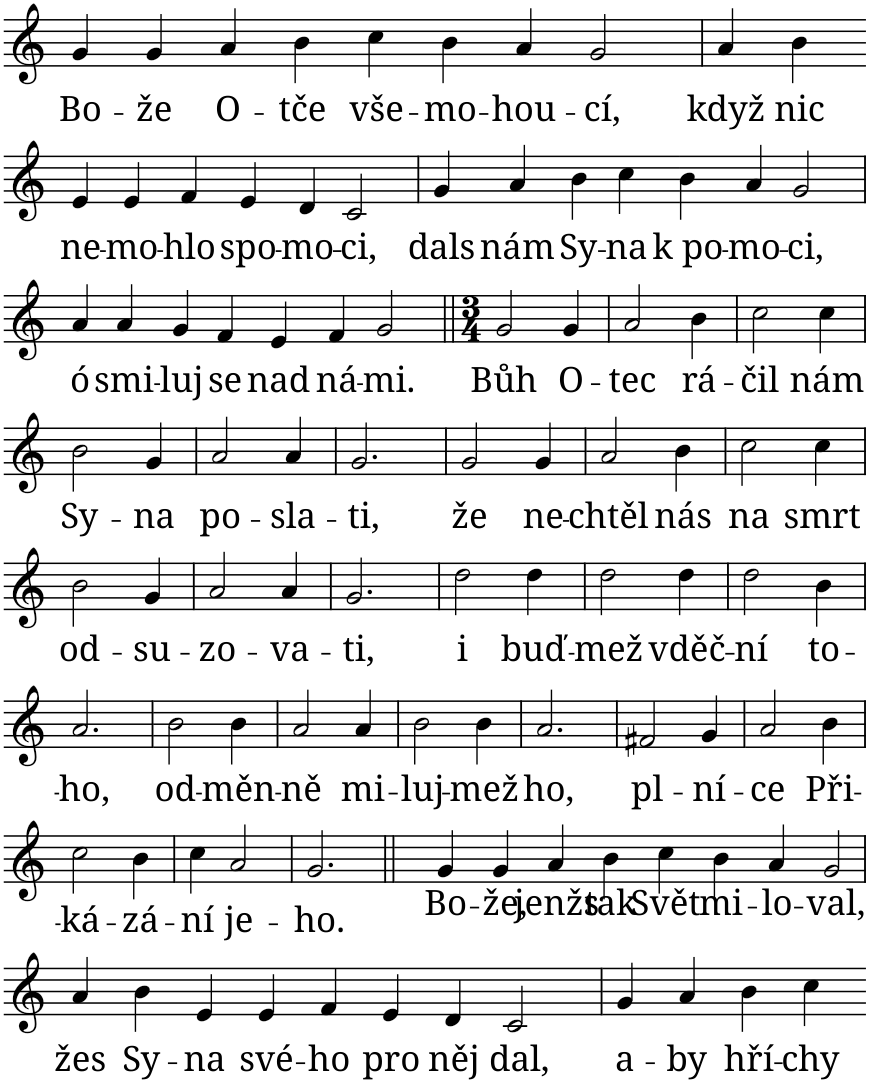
**kern	**text
*part1	*part1
*staff1	*staff1
*I"Piano	*
*I'Pno.	*
*clefG2	*
*k[]	*
*M7/1	*
=1	=1
!	!LO:LY:b
4g/	Bo-
!	!LO:LY:b
4g/	-že
!	!LO:LY:b
4a/	O-
!	!LO:LY:b
4b\	-tče
!	!LO:LY:b
4cc\	vše-
!	!LO:LY:b
4b\	-mo-
!	!LO:LY:b
4a/	-hou-
!	!LO:LY:b
2g/	-cí,
=2	=2
!	!LO:LY:b
4a/	když
!	!LO:LY:b
4b\	nic
!!LO:LB:g=z
=3-	=3-
!	!LO:LY:b
4e/	ne-
!	!LO:LY:b
4e/	-mo-
!	!LO:LY:b
4f/	-hlo
!	!LO:LY:b
4e/	spo-
!	!LO:LY:b
4d/	-mo-
!	!LO:LY:b
2c/	-ci,
=4	=4
!	!LO:LY:b
4g/	dals
!	!LO:LY:b
4a/	nám
!	!LO:LY:b
4b\	Sy-
!	!LO:LY:b
4cc\	-na
=5-	=5-
!	!LO:LY:b
4b\	k po-
!	!LO:LY:b
4a/	-mo-
!	!LO:LY:b
2g/	-ci,
!!LO:LB:g=z
=6	=6
!	!LO:LY:b
4a/	ó
!	!LO:LY:b
4a/	smi-
!	!LO:LY:b
4g/	-luj
!	!LO:LY:b
4f/	se
!	!LO:LY:b
4e/	nad
!	!LO:LY:b
4f/	ná-
!	!LO:LY:b
2g/	-mi.
=7||	=7||
*M3/4	*
!	!LO:LY:b
2g/	Bůh
!	!LO:LY:b
4g/	O-
=8	=8
!	!LO:LY:b
2a/	-tec
!	!LO:LY:b
4b\	rá-
=9	=9
!	!LO:LY:b
2cc\	-čil
!	!LO:LY:b
4cc\	nám
!!LO:LB:g=z
=10	=10
!	!LO:LY:b
2b\	Sy-
!	!LO:LY:b
4g/	-na
=11	=11
!	!LO:LY:b
2a/	po-
!	!LO:LY:b
4a/	-sla-
=12	=12
!	!LO:LY:b
2.g/	-ti,
=13	=13
!	!LO:LY:b
2g/	že
!	!LO:LY:b
4g/	ne-
=14	=14
!	!LO:LY:b
2a/	-chtěl
!	!LO:LY:b
4b\	nás
=15	=15
!	!LO:LY:b
2cc\	na
!	!LO:LY:b
4cc\	smrt
!!LO:LB:g=z
=16	=16
!	!LO:LY:b
2b\	od-
!	!LO:LY:b
4g/	-su-
=17	=17
!	!LO:LY:b
2a/	-zo-
!	!LO:LY:b
4a/	-va-
=18	=18
!	!LO:LY:b
2.g/	-ti,
=19	=19
!	!LO:LY:b
2dd\	i
!	!LO:LY:b
4dd\	buď-
=20	=20
!	!LO:LY:b
2dd\	-mež
!	!LO:LY:b
4dd\	vděč-
=21	=21
!	!LO:LY:b
2dd\	-ní
!	!LO:LY:b
4b\	to-
!!LO:LB:g=z
=22	=22
!	!LO:LY:b
2.a/	-ho,
=23	=23
!	!LO:LY:b
2b\	od-
!	!LO:LY:b
4b\	-měn-
=24	=24
!	!LO:LY:b
2a/	ně
!	!LO:LY:b
4a/	mi-
=25	=25
!	!LO:LY:b
2b\	-luj-
!	!LO:LY:b
4b\	-mež
=26	=26
!	!LO:LY:b
2.a/	ho,
=27	=27
!	!LO:LY:b
2f#X/	pl-
!	!LO:LY:b
4g/	-ní-
=28	=28
!	!LO:LY:b
2a/	-ce
!	!LO:LY:b
4b\	Při-
!!LO:LB:g=z
=29	=29
!	!LO:LY:b
2cc\	-ká-
!	!LO:LY:b
4b\	-zá-
=30	=30
!	!LO:LY:b
4cc\	-ní
!	!LO:LY:b
2a/	je-
=31	=31
!	!LO:LY:b
2.g/	-ho.
=32||	=32||
*M6/1	*
!	!LO:LY:b
4g/	Bo-
!	!LO:LY:b
4g/	-že,
!	!LO:LY:b
4a/	jenžs
!	!LO:LY:b
4b\	tak
!	!LO:LY:b
4cc\	Svět
!	!LO:LY:b
4b\	mi-
!	!LO:LY:b
4a/	-lo-
!	!LO:LY:b
2g/	-val,
!!LO:LB:g=z
=33	=33
!	!LO:LY:b
4a/	žes
!	!LO:LY:b
4b\	Sy-
!	!LO:LY:b
4e/	-na
!	!LO:LY:b
4e/	své-
!	!LO:LY:b
4f/	-ho
!	!LO:LY:b
4e/	pro
!	!LO:LY:b
4d/	něj
!	!LO:LY:b
2c/	dal,
=34	=34
!	!LO:LY:b
4g/	a-
!	!LO:LY:b
4a/	-by
!	!LO:LY:b
4b\	hří-
!	!LO:LY:b
4cc\	-chy
=-	=-
*-	*-
